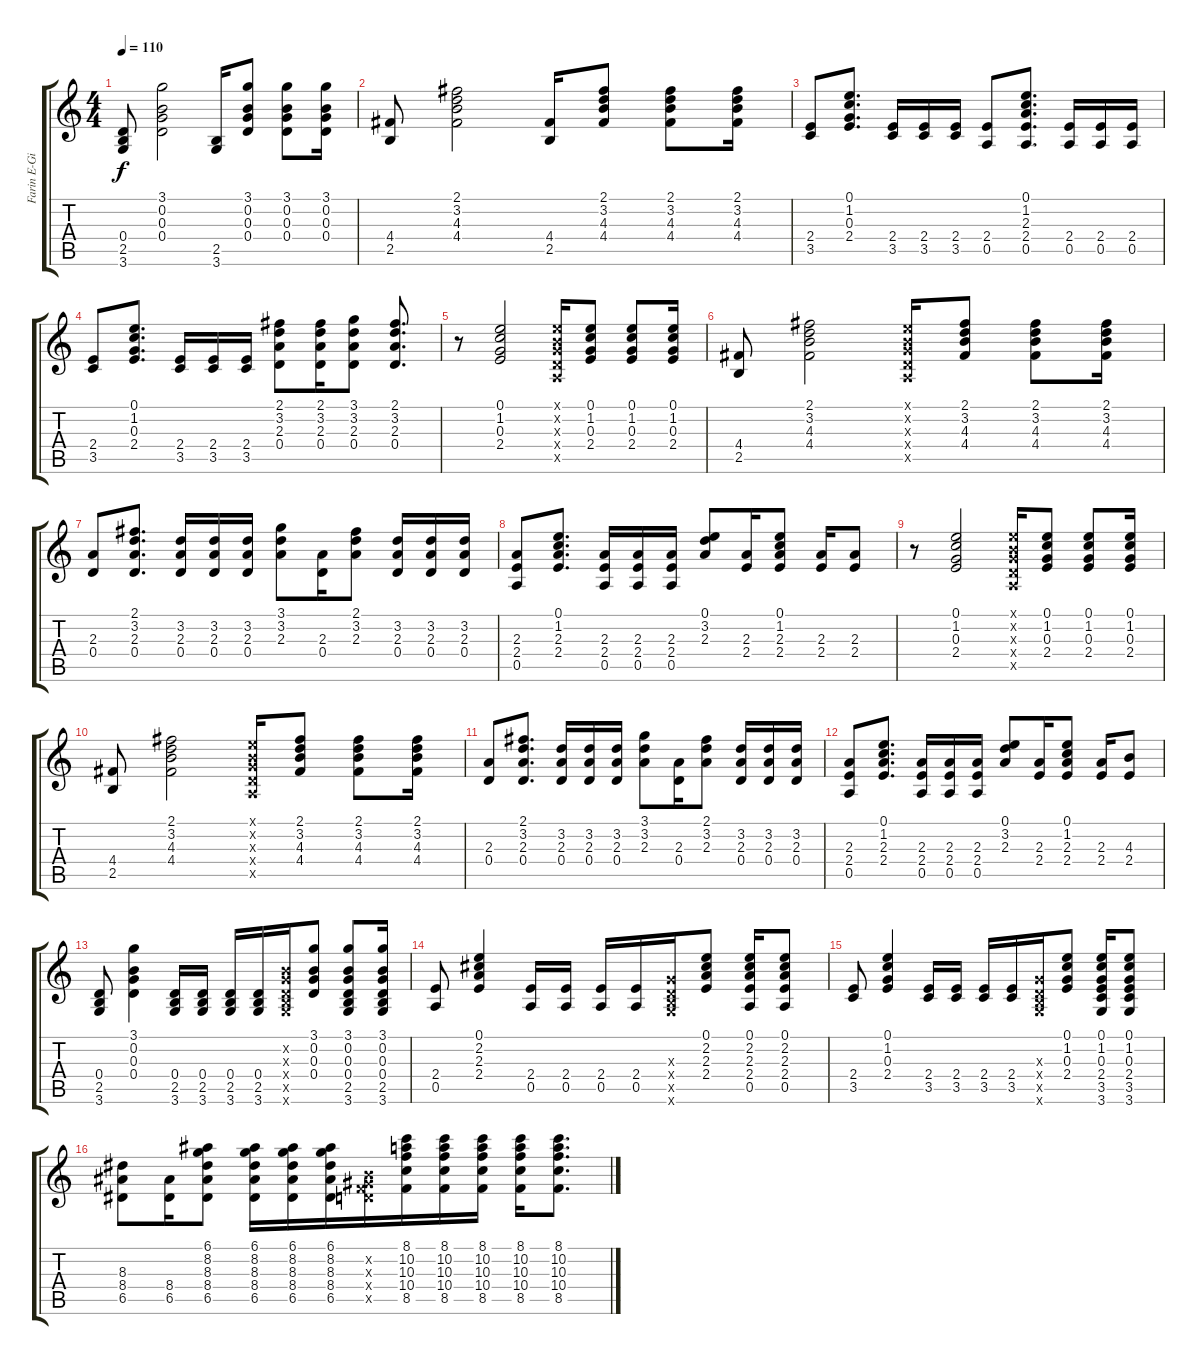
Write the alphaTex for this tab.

\track ("Farin E-Gitarre" "Farin E-Gi") {instrument overdrivenguitar}
\staff {score tabs}
\tuning (E4 B3 G3 D3 A2 E2) {hide}
\ts (4 4)
\tempo 110
\clef g2
\ks c
(0.4 2.5 3.6).8{dy f} (3.1 0.2 0.3 0.4).2 (2.5 3.6).16 (3.1 0.2 0.3 0.4).8 (3.1 0.2 0.3 0.4).8 (3.1 0.2 0.3 0.4).16 |
(4.4 2.5).8 (2.1 3.2 4.3 4.4).2 (4.4 2.5).16 (2.1 3.2 4.3 4.4).8 (2.1 3.2 4.3 4.4).8 (2.1 3.2 4.3 4.4).16 |
(2.4 3.5).8 (0.1 1.2 0.3 2.4).8{d} (2.4 3.5).16 (2.4 3.5).16 (2.4 3.5).16 (2.4 0.5).8 (0.1 1.2 2.3 2.4 0.5).8{d} (2.4 0.5).16 (2.4 0.5).16 (2.4 0.5).16 |
(2.4 3.5).8 (0.1 1.2 0.3 2.4).8{d} (2.4 3.5).16 (2.4 3.5).16 (2.4 3.5).16 (2.1 3.2 2.3 0.4).8 (2.1 3.2 2.3 0.4).16 (3.1 3.2 2.3 0.4).8 (2.1 3.2 2.3 0.4).8{d} |
r.8 (0.1 1.2 0.3 2.4).2 (0.1{x} 0.2{x} 0.3{x} 0.4{x} 0.5{x}).16 (0.1 1.2 0.3 2.4).8 (0.1 1.2 0.3 2.4).8 (0.1 1.2 0.3 2.4).16 |
(4.4 2.5).8 (2.1 3.2 4.3 4.4).2 (0.1{x} 0.2{x} 0.3{x} 0.4{x} 0.5{x}).16 (2.1 3.2 4.3 4.4).8 (2.1 3.2 4.3 4.4).8 (2.1 3.2 4.3 4.4).16 |
(2.3 0.4).8 (2.1 3.2 2.3 0.4).8{d} (3.2 2.3 0.4).16 (3.2 2.3 0.4).16 (3.2 2.3 0.4).16 (3.1 3.2 2.3).8 (2.3 0.4).16 (2.1 3.2 2.3).8 (3.2 2.3 0.4).16 (3.2 2.3 0.4).16 (3.2 2.3 0.4).16 |
(2.3 2.4 0.5).8 (0.1 1.2 2.3 2.4).8{d} (2.3 2.4 0.5).16 (2.3 2.4 0.5).16 (2.3 2.4 0.5).16 (0.1 3.2 2.3).8 (2.3 2.4).16 (0.1 1.2 2.3 2.4).8 (2.3 2.4).16 (2.3 2.4).8 |
r.8 (0.1 1.2 0.3 2.4).2 (0.1{x} 0.2{x} 0.3{x} 0.4{x} 0.5{x}).16 (0.1 1.2 0.3 2.4).8 (0.1 1.2 0.3 2.4).8 (0.1 1.2 0.3 2.4).16 |
(4.4 2.5).8 (2.1 3.2 4.3 4.4).2 (0.1{x} 0.2{x} 0.3{x} 0.4{x} 0.5{x}).16 (2.1 3.2 4.3 4.4).8 (2.1 3.2 4.3 4.4).8 (2.1 3.2 4.3 4.4).16 |
(2.3 0.4).8 (2.1 3.2 2.3 0.4).8{d} (3.2 2.3 0.4).16 (3.2 2.3 0.4).16 (3.2 2.3 0.4).16 (3.1 3.2 2.3).8 (2.3 0.4).16 (2.1 3.2 2.3).8 (3.2 2.3 0.4).16 (3.2 2.3 0.4).16 (3.2 2.3 0.4).16 |
(2.3 2.4 0.5).8 (0.1 1.2 2.3 2.4).8{d} (2.3 2.4 0.5).16 (2.3 2.4 0.5).16 (2.3 2.4 0.5).16 (0.1 3.2 2.3).8 (2.3 2.4).16 (0.1 1.2 2.3 2.4).8 (2.3 2.4).16 (4.3 2.4).8 |
(0.4 2.5 3.6).8 (3.1 0.2 0.3 0.4).4 (0.4 2.5 3.6).16 (0.4 2.5 3.6).16 (0.4 2.5 3.6).16 (0.4 2.5 3.6).16 (0.2{x} 0.3{x} 0.4{x} 2.5{x} 3.6{x}).16 (3.1 0.2 0.3 0.4).8 (3.1 0.2 0.3 0.4 2.5 3.6).8 (3.1 0.2 0.3 0.4 2.5 3.6).16 |
(2.4 0.5).8 (0.1 2.2 2.3 2.4).4 (2.4 0.5).16 (2.4 0.5).16 (2.4 0.5).16 (2.4 0.5).16 (0.3{x} 0.4{x} 2.5{x} 3.6{x}).16 (0.1 2.2 2.3 2.4).8 (0.1 2.2 2.3 2.4 0.5).16 (0.1 2.2 2.3 2.4 0.5).8 |
(2.4 3.5).8 (0.1 1.2 0.3 2.4).4 (2.4 3.5).16 (2.4 3.5).16 (2.4 3.5).16 (2.4 3.5).16 (0.3{x} 0.4{x} 2.5{x} 3.6{x}).16 (0.1 1.2 0.3 2.4).8 (0.1 1.2 0.3 2.4 3.5 3.6).16 (0.1 1.2 0.3 2.4 3.5 3.6).8 |
(8.3 8.4 6.5).8 (8.4 6.5).16 (6.1 8.2 8.3 8.4 6.5).8 (6.1 8.2 8.3 8.4 6.5).16 (6.1 8.2 8.3 8.4 6.5).16 (6.1 8.2 8.3 8.4 6.5).16{beam merge} (0.2{x} 1.3{x} 0.4{x} 8.5{x}).16 (8.1 10.2 10.3 10.4 8.5).16 (8.1 10.2 10.3 10.4 8.5).16 (8.1 10.2 10.3 10.4 8.5).16 (8.1 10.2 10.3 10.4 8.5).16 (8.1 10.2 10.3 10.4 8.5).8{d}
